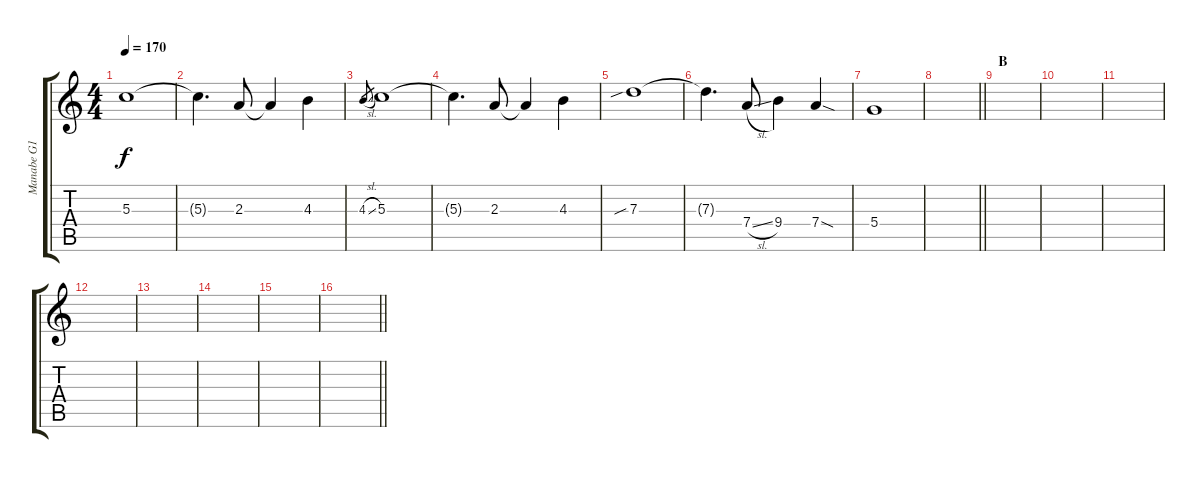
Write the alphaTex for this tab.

\track ("Manabe G1" "Manabe G1") {instrument distortionguitar}
\staff {score tabs}
\tuning (E4 B3 G3 D3 A2 E2) {hide}
\ts (4 4)
\tempo 170
\clef g2
\ks c
5.3.1{dy f} |
5.3{t}.4{d} 2.3.8 2.3{t}.4 4.3.4 |
4.3{sl}.8{gr} 5.3.1 |
5.3{t}.4{d} 2.3.8 2.3{t}.4 4.3.4 |
7.3{sib}.1 |
7.3{t}.4{d} 7.4{sl}.8 9.4.4 7.4{sod}.4 |
5.4.1 |
\barLineRight lightlight
|
\section ("" "B")
|
|
|
|
|
|
|
\barLineRight lightlight
